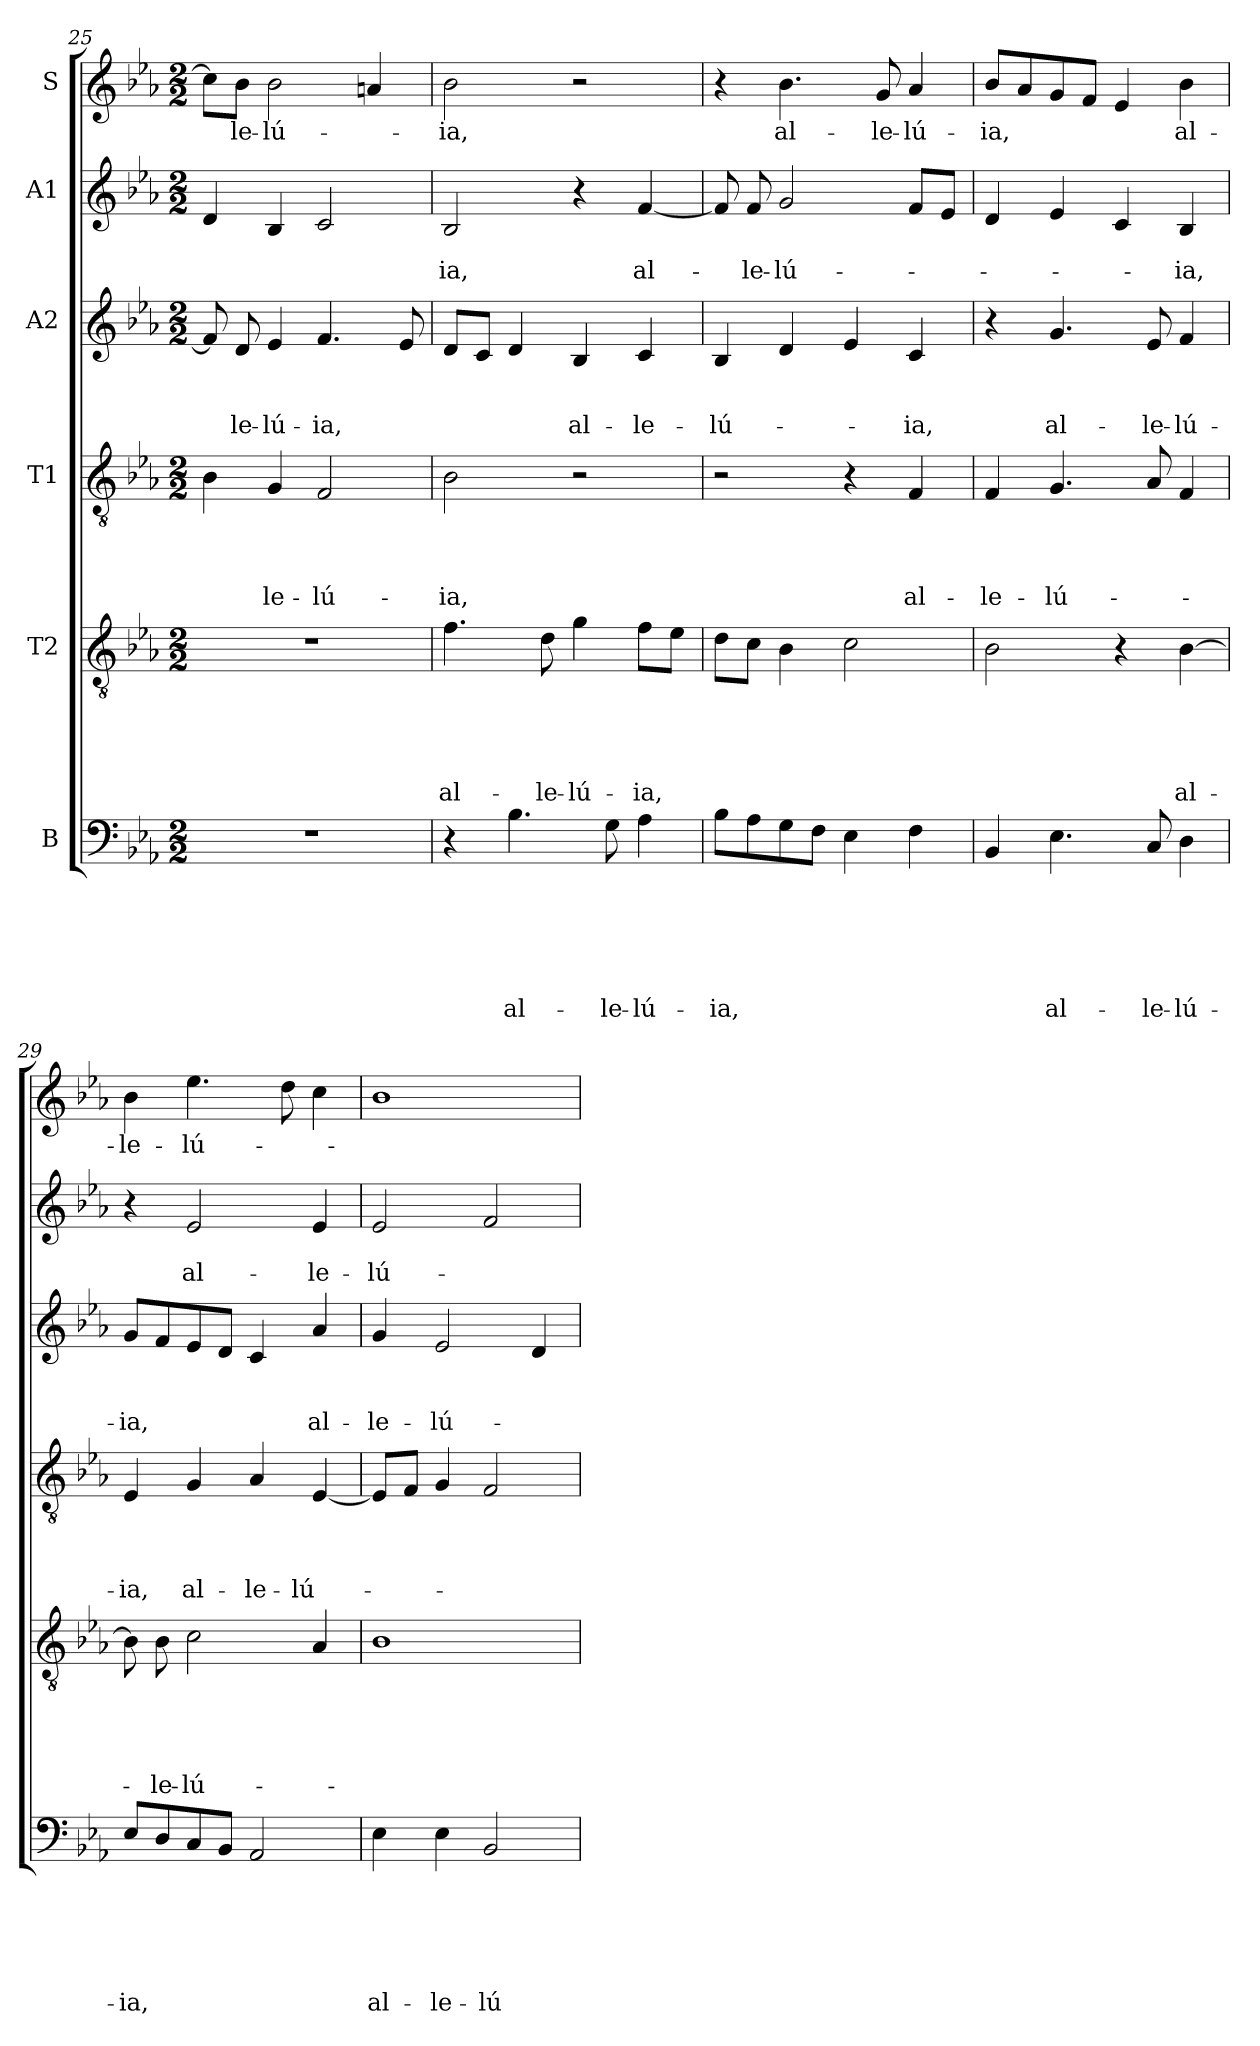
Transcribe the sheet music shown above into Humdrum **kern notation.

**kern	**text	**text	**text	**text	**text	**text	**kern	**text	**text	**text	**text	**text	**kern	**text	**text	**text	**text	**kern	**text	**text	**text	**kern	**text	**text	**kern	**text
*part6	*part6	*part6	*part6	*part6	*part6	*part6	*part5	*part5	*part5	*part5	*part5	*part5	*part4	*part4	*part4	*part4	*part4	*part3	*part3	*part3	*part3	*part2	*part2	*part2	*part1	*part1
*staff6	*staff6	*staff6	*staff6	*staff6	*staff6	*staff6	*staff5	*staff5	*staff5	*staff5	*staff5	*staff5	*staff4	*staff4	*staff4	*staff4	*staff4	*staff3	*staff3	*staff3	*staff3	*staff2	*staff2	*staff2	*staff1	*staff1
*I"B	*	*	*	*	*	*	*I"T2	*	*	*	*	*	*I"T1	*	*	*	*	*I"A2	*	*	*	*I"A1	*	*	*I"S	*
*clefF4	*	*	*	*	*	*	*clefGv2	*	*	*	*	*	*clefGv2	*	*	*	*	*clefG2	*	*	*	*clefG2	*	*	*clefG2	*
*k[b-e-a-]	*	*	*	*	*	*	*k[b-e-a-]	*	*	*	*	*	*k[b-e-a-]	*	*	*	*	*k[b-e-a-]	*	*	*	*k[b-e-a-]	*	*	*k[b-e-a-]	*
*E-:	*	*	*	*	*	*	*E-:	*	*	*	*	*	*E-:	*	*	*	*	*E-:	*	*	*	*E-:	*	*	*E-:	*
*M2/2	*	*	*	*	*	*	*M2/2	*	*	*	*	*	*M2/2	*	*	*	*	*M2/2	*	*	*	*M2/2	*	*	*M2/2	*
=25	=25	=25	=25	=25	=25	=25	=25	=25	=25	=25	=25	=25	=25	=25	=25	=25	=25	=25	=25	=25	=25	=25	=25	=25	=25	=25
1r	.	.	.	.	.	.	1r	.	.	.	.	.	4B-\	.	.	.	.	8f/]	.	.	.	4d/	.	.	8cc\L]	.
!	!	!	!	!	!	!	!	!	!	!	!	!	!	!	!	!	!	!	!	!	!LO:LY:b	!	!	!	!	!LO:LY:b
.	.	.	.	.	.	.	.	.	.	.	.	.	.	.	.	.	.	8d/	.	.	-le-	.	.	.	8b-\J	-le-
!	!	!	!	!	!	!	!	!	!	!	!	!	!	!	!	!	!LO:LY:b	!	!	!	!LO:LY:b	!	!	!	!	!LO:LY:b
.	.	.	.	.	.	.	.	.	.	.	.	.	4G/	.	.	.	-le-	4e-/	.	.	-lú-	4B-/	.	.	2b-\	-lú-
!	!	!	!	!	!	!	!	!	!	!	!	!	!	!	!	!	!LO:LY:b	!	!	!	!LO:LY:b	!	!	!	!	!
.	.	.	.	.	.	.	.	.	.	.	.	.	2F/	.	.	.	-lú-	4.f/	.	.	-ia,	2c/	.	.	.	.
.	.	.	.	.	.	.	.	.	.	.	.	.	.	.	.	.	.	.	.	.	.	.	.	.	4ani/	.
.	.	.	.	.	.	.	.	.	.	.	.	.	.	.	.	.	.	8e-/	.	.	.	.	.	.	.	.
=26	=26	=26	=26	=26	=26	=26	=26	=26	=26	=26	=26	=26	=26	=26	=26	=26	=26	=26	=26	=26	=26	=26	=26	=26	=26	=26
!	!	!	!	!	!	!	!	!	!	!	!	!LO:LY:b	!	!	!	!	!LO:LY:b	!	!	!	!	!	!	!LO:LY:b	!	!LO:LY:b
4r	.	.	.	.	.	.	4.f\	.	.	.	.	al-	2B-\	.	.	.	-ia,	8d/L	.	.	.	2B-/	.	-ia,	2b-\	-ia,
.	.	.	.	.	.	.	.	.	.	.	.	.	.	.	.	.	.	8c/J	.	.	.	.	.	.	.	.
!	!	!	!	!	!	!LO:LY:b	!	!	!	!	!	!	!	!	!	!	!	!	!	!	!	!	!	!	!	!
4.B-\	.	.	.	.	.	al-	.	.	.	.	.	.	.	.	.	.	.	4d/	.	.	.	.	.	.	.	.
!	!	!	!	!	!	!	!	!	!	!	!	!LO:LY:b	!	!	!	!	!	!	!	!	!	!	!	!	!	!
.	.	.	.	.	.	.	8d\	.	.	.	.	-le-	.	.	.	.	.	.	.	.	.	.	.	.	.	.
!	!	!	!	!	!	!	!	!	!	!	!	!LO:LY:b	!	!	!	!	!	!	!	!	!LO:LY:b	!	!	!	!	!
.	.	.	.	.	.	.	4g\	.	.	.	.	-lú-	2r	.	.	.	.	4B-/	.	.	al-	4r	.	.	2r	.
!	!	!	!	!	!	!LO:LY:b	!	!	!	!	!	!	!	!	!	!	!	!	!	!	!	!	!	!	!	!
8G\	.	.	.	.	.	-le-	.	.	.	.	.	.	.	.	.	.	.	.	.	.	.	.	.	.	.	.
!	!	!	!	!	!	!LO:LY:b	!	!	!	!	!	!LO:LY:b	!	!	!	!	!	!	!	!	!LO:LY:b	!	!	!LO:LY:b	!	!
4A-\	.	.	.	.	.	-lú-	8f\L	.	.	.	.	-ia,	.	.	.	.	.	4c/	.	.	-le-	[4f/	.	al-	.	.
.	.	.	.	.	.	.	8e-\J	.	.	.	.	.	.	.	.	.	.	.	.	.	.	.	.	.	.	.
=27	=27	=27	=27	=27	=27	=27	=27	=27	=27	=27	=27	=27	=27	=27	=27	=27	=27	=27	=27	=27	=27	=27	=27	=27	=27	=27
!	!	!	!	!	!	!LO:LY:b	!	!	!	!	!	!	!	!	!	!	!	!	!	!	!LO:LY:b	!	!	!	!	!
8B-\L	.	.	.	.	.	-ia,	8d\L	.	.	.	.	.	2r	.	.	.	.	4B-/	.	.	-lú-	8f/]	.	.	4r	.
!	!	!	!	!	!	!	!	!	!	!	!	!	!	!	!	!	!	!	!	!	!	!	!	!LO:LY:b	!	!
8A-\	.	.	.	.	.	.	8c\J	.	.	.	.	.	.	.	.	.	.	.	.	.	.	8f/	.	-le-	.	.
!	!	!	!	!	!	!	!	!	!	!	!	!	!	!	!	!	!	!	!	!	!	!	!	!LO:LY:b	!	!LO:LY:b
8G\	.	.	.	.	.	.	4B-\	.	.	.	.	.	.	.	.	.	.	4d/	.	.	.	2g/	.	-lú-	4.b-\	al-
8F\J	.	.	.	.	.	.	.	.	.	.	.	.	.	.	.	.	.	.	.	.	.	.	.	.	.	.
4E-\	.	.	.	.	.	.	2c\	.	.	.	.	.	4r	.	.	.	.	4e-/	.	.	.	.	.	.	.	.
!	!	!	!	!	!	!	!	!	!	!	!	!	!	!	!	!	!	!	!	!	!	!	!	!	!	!LO:LY:b
.	.	.	.	.	.	.	.	.	.	.	.	.	.	.	.	.	.	.	.	.	.	.	.	.	8g/	-le-
!	!	!	!	!	!	!	!	!	!	!	!	!	!	!	!	!	!LO:LY:b	!	!	!	!LO:LY:b	!	!	!	!	!LO:LY:b
4F\	.	.	.	.	.	.	.	.	.	.	.	.	4F/	.	.	.	al-	4c/	.	.	-ia,	8f/L	.	.	4a-/	-lú-
.	.	.	.	.	.	.	.	.	.	.	.	.	.	.	.	.	.	.	.	.	.	8e-/J	.	.	.	.
!!LO:PB:g=z
=28	=28	=28	=28	=28	=28	=28	=28	=28	=28	=28	=28	=28	=28	=28	=28	=28	=28	=28	=28	=28	=28	=28	=28	=28	=28	=28
!	!	!	!	!	!	!	!	!	!	!	!	!	!	!	!	!	!LO:LY:b	!	!	!	!	!	!	!	!	!LO:LY:b
4BB-/	.	.	.	.	.	.	2B-\	.	.	.	.	.	4F/	.	.	.	-le-	4r	.	.	.	4d/	.	.	8b-/L	-ia,
.	.	.	.	.	.	.	.	.	.	.	.	.	.	.	.	.	.	.	.	.	.	.	.	.	8a-/	.
!	!	!	!	!	!	!LO:LY:b	!	!	!	!	!	!	!	!	!	!	!LO:LY:b	!	!	!	!LO:LY:b	!	!	!	!	!
4.E-\	.	.	.	.	.	al-	.	.	.	.	.	.	4.G/	.	.	.	-lú-	4.g/	.	.	al-	4e-/	.	.	8g/	.
.	.	.	.	.	.	.	.	.	.	.	.	.	.	.	.	.	.	.	.	.	.	.	.	.	8f/J	.
.	.	.	.	.	.	.	4r	.	.	.	.	.	.	.	.	.	.	.	.	.	.	4c/	.	.	4e-/	.
!	!	!	!	!	!	!LO:LY:b	!	!	!	!	!	!	!	!	!	!	!	!	!	!	!LO:LY:b	!	!	!	!	!
8C/	.	.	.	.	.	-le-	.	.	.	.	.	.	8A-/	.	.	.	.	8e-/	.	.	-le-	.	.	.	.	.
!	!	!	!	!	!	!LO:LY:b	!	!	!	!	!	!LO:LY:b	!	!	!	!	!	!	!	!	!LO:LY:b	!	!	!LO:LY:b	!	!LO:LY:b
4D\	.	.	.	.	.	-lú-	[4B-\	.	.	.	.	al-	4F/	.	.	.	.	4f/	.	.	-lú-	4B-/	.	-ia,	4b-\	al-
=29	=29	=29	=29	=29	=29	=29	=29	=29	=29	=29	=29	=29	=29	=29	=29	=29	=29	=29	=29	=29	=29	=29	=29	=29	=29	=29
!	!	!	!	!	!	!LO:LY:b	!	!	!	!	!	!	!	!	!	!	!LO:LY:b	!	!	!	!LO:LY:b	!	!	!	!	!LO:LY:b
8E-/L	.	.	.	.	.	-ia,	8B-\]	.	.	.	.	.	4E-/	.	.	.	-ia,	8g/L	.	.	-ia,	4r	.	.	4b-\	-le-
!	!	!	!	!	!	!	!	!	!	!	!	!LO:LY:b	!	!	!	!	!	!	!	!	!	!	!	!	!	!
8D/	.	.	.	.	.	.	8B-\	.	.	.	.	-le-	.	.	.	.	.	8f/	.	.	.	.	.	.	.	.
!	!	!	!	!	!	!	!	!	!	!	!	!LO:LY:b	!	!	!	!	!LO:LY:b	!	!	!	!	!	!	!LO:LY:b	!	!LO:LY:b
8C/	.	.	.	.	.	.	2c\	.	.	.	.	-lú-	4G/	.	.	.	al-	8e-/	.	.	.	2e-/	.	al-	4.ee-\	-lú-
8BB-/J	.	.	.	.	.	.	.	.	.	.	.	.	.	.	.	.	.	8d/J	.	.	.	.	.	.	.	.
!	!	!	!	!	!	!	!	!	!	!	!	!	!	!	!	!	!LO:LY:b	!	!	!	!	!	!	!	!	!
2AA-/	.	.	.	.	.	.	.	.	.	.	.	.	4A-/	.	.	.	-le-	4c/	.	.	.	.	.	.	.	.
.	.	.	.	.	.	.	.	.	.	.	.	.	.	.	.	.	.	.	.	.	.	.	.	.	8dd\	.
!	!	!	!	!	!	!	!	!	!	!	!	!	!	!	!	!	!LO:LY:b	!	!	!	!LO:LY:b	!	!	!LO:LY:b	!	!
.	.	.	.	.	.	.	4A-/	.	.	.	.	.	[4E-/	.	.	.	-lú-	4a-/	.	.	al-	4e-/	.	-le-	4cc\	.
=30	=30	=30	=30	=30	=30	=30	=30	=30	=30	=30	=30	=30	=30	=30	=30	=30	=30	=30	=30	=30	=30	=30	=30	=30	=30	=30
!	!	!	!	!	!	!LO:LY:b	!	!	!	!	!	!	!	!	!	!	!	!	!	!	!LO:LY:b	!	!	!LO:LY:b	!	!
4E-\	.	.	.	.	.	al-	1B-	.	.	.	.	.	8E-/L]	.	.	.	.	4g/	.	.	-le-	2e-/	.	-lú-	1b-	.
.	.	.	.	.	.	.	.	.	.	.	.	.	8F/J	.	.	.	.	.	.	.	.	.	.	.	.	.
!	!	!	!	!	!	!LO:LY:b	!	!	!	!	!	!	!	!	!	!	!	!	!	!	!LO:LY:b	!	!	!	!	!
4E-\	.	.	.	.	.	-le-	.	.	.	.	.	.	4G/	.	.	.	.	2e-/	.	.	-lú-	.	.	.	.	.
!	!	!	!	!	!	!LO:LY:b	!	!	!	!	!	!	!	!	!	!	!	!	!	!	!	!	!	!	!	!
2BB-/	.	.	.	.	.	-lú-	.	.	.	.	.	.	2F/	.	.	.	.	.	.	.	.	2f/	.	.	.	.
.	.	.	.	.	.	.	.	.	.	.	.	.	.	.	.	.	.	4d/	.	.	.	.	.	.	.	.
=	=	=	=	=	=	=	=	=	=	=	=	=	=	=	=	=	=	=	=	=	=	=	=	=	=	=
*-	*-	*-	*-	*-	*-	*-	*-	*-	*-	*-	*-	*-	*-	*-	*-	*-	*-	*-	*-	*-	*-	*-	*-	*-	*-	*-
